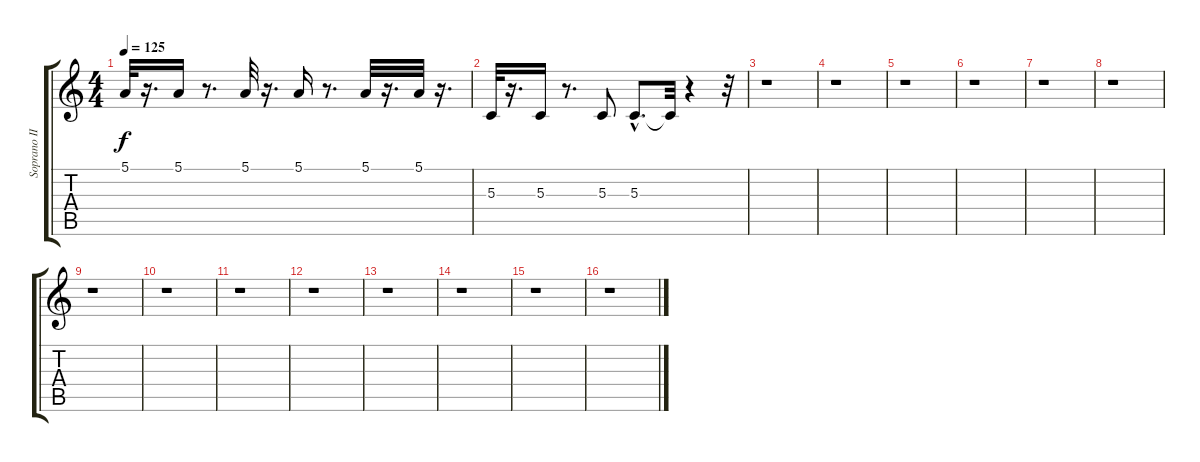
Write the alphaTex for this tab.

\track ("Soprano II" "Soprano II") {instrument lead6voice}
\staff {score tabs}
\tuning (E4 B3 G3 D3 A2 E2) {hide}
\ts (4 4)
\tempo 125
\clef g2
\ks c
5.1.32{dy f} r.16{d} 5.1.16 r.8{d} 5.1.32 r.16{d} 5.1.16 r.8{d} 5.1.32 r.16{d} 5.1.32 r.16{d} |
5.3.32 r.16{d} 5.3.16 r.8{d} 5.3.8 5.3{hac}.8{d} 5.3{t}.32 r.4 r.32 |
r.1 |
r.1 |
r.1 |
r.1 |
r.1 |
r.1 |
r.1 |
r.1 |
r.1 |
r.1 |
r.1 |
r.1 |
r.1 |
r.1
